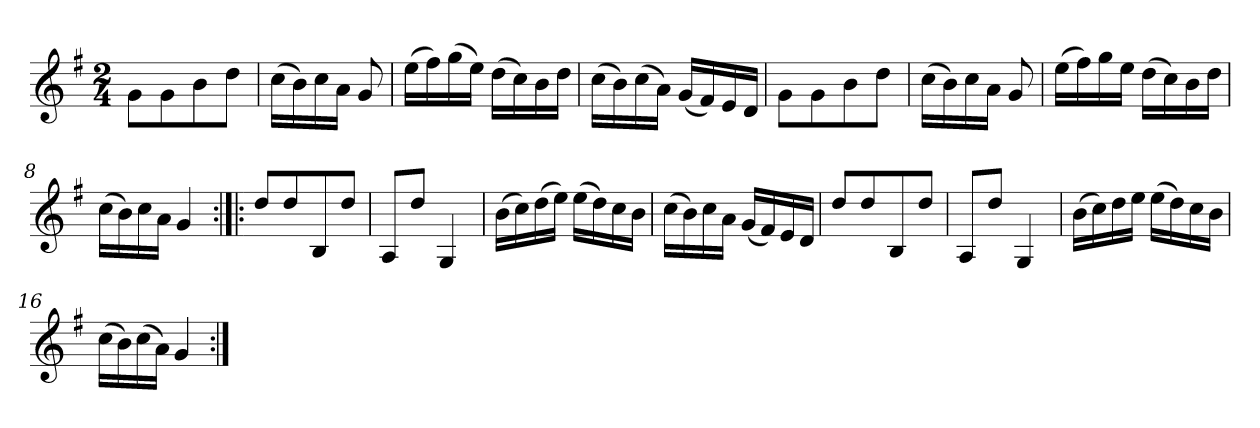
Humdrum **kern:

**kern
*part1
*staff1
*clefG2
*k[f#]
*G:
*M2/4
=1
8g\L
8g\
8b\
8dd\J
=2
(>16cc\LL
16b\)
16cc\
16a\JJ
8g/
=3
(>16ee\LL
16ff#\)
(>16gg\
16ee\JJ)
(>16dd\LL
16cc\)
16b\
16dd\JJ
=4
(>16cc\LL
16b\)
(>16cc\
16a\JJ)
(<16g/LL
16f#/)
16e/
16d/JJ
=5
8g\L
8g\
8b\
8dd\J
=6
(>16cc\LL
16b\)
16cc\
16a\JJ
8g/
=7
(>16ee\LL
16ff#\)
16gg\
16ee\JJ
(>16dd\LL
16cc\)
16b\
16dd\JJ
!!LO:LB:g=z
=8
(>16cc\LL
16b\)
16cc\
16a\JJ
4g/
=9:|!|:
8dd/L
8dd/
8B/
8dd/J
=10
8A/L
8dd/J
4G/
=11
(>16b\LL
16cc\)
(>16dd\
16ee\JJ)
(>16ee\LL
16dd\)
16cc\
16b\JJ
=12
(>16cc\LL
16b\)
16cc\
16a\JJ
(<16g/LL
16f#/)
16e/
16d/JJ
=13
8dd/L
8dd/
8B/
8dd/J
=14
8A/L
8dd/J
4G/
=15
(>16b\LL
16cc\)
16dd\
16ee\JJ
(>16ee\LL
16dd\)
16cc\
16b\JJ
!!LO:LB:g=z
=16
(>16cc\LL
16b\)
(>16cc\
16a\JJ)
4g/
=:|!
*-
